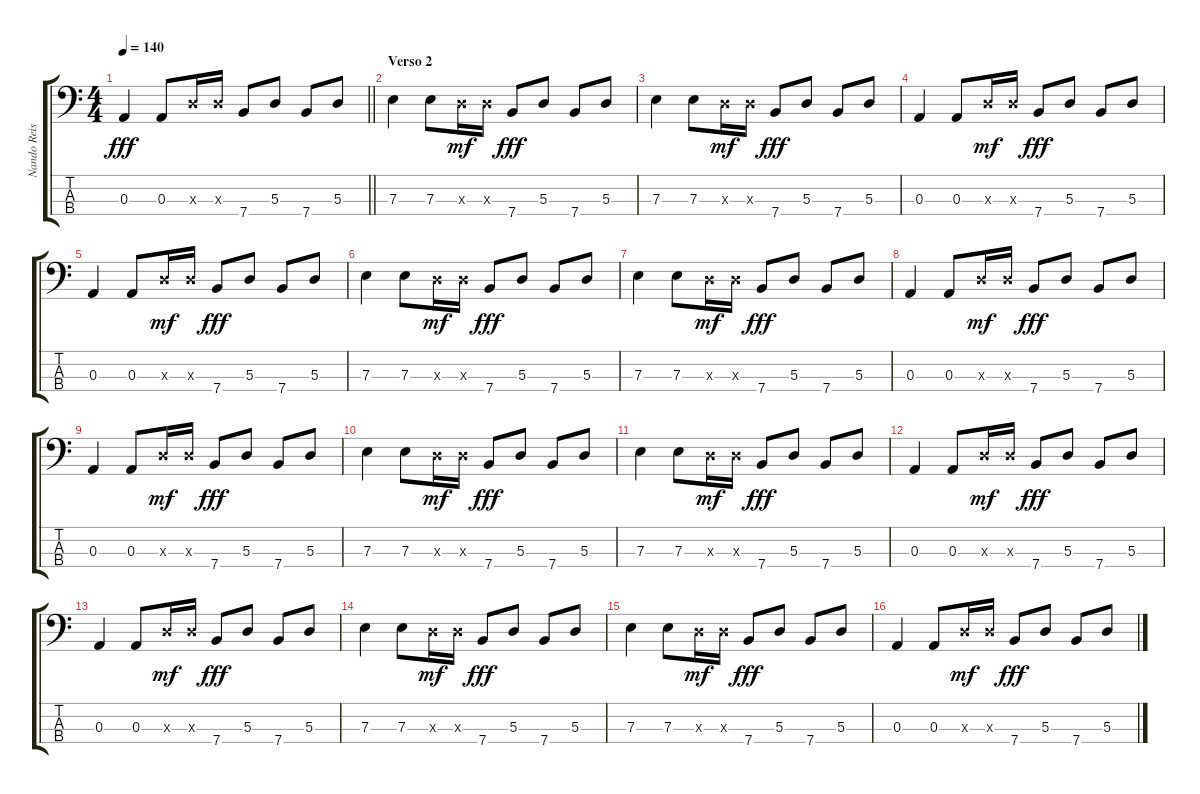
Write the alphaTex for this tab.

\track ("Nando Reis" "Nando Reis") {instrument electricbasspick}
\staff {score tabs}
\tuning (G2 D2 A1 E1) {hide}
\ts (4 4)
\tempo 140
\clef f4
\barLineRight lightlight
\ks c
0.3.4{dy fff} 0.3.8 5.3{x}.16 5.3{x}.16 7.4.8 5.3.8 7.4.8 5.3.8 |
\section ("" "Verso 2")
7.3.4 7.3.8 5.3{x}.16{dy mf} 5.3{x}.16 7.4.8{dy fff} 5.3.8 7.4.8 5.3.8 |
7.3.4 7.3.8 5.3{x}.16{dy mf} 5.3{x}.16 7.4.8{dy fff} 5.3.8 7.4.8 5.3.8 |
0.3.4 0.3.8 5.3{x}.16{dy mf} 5.3{x}.16 7.4.8{dy fff} 5.3.8 7.4.8 5.3.8 |
0.3.4 0.3.8 5.3{x}.16{dy mf} 5.3{x}.16 7.4.8{dy fff} 5.3.8 7.4.8 5.3.8 |
7.3.4 7.3.8 5.3{x}.16{dy mf} 5.3{x}.16 7.4.8{dy fff} 5.3.8 7.4.8 5.3.8 |
7.3.4 7.3.8 5.3{x}.16{dy mf} 5.3{x}.16 7.4.8{dy fff} 5.3.8 7.4.8 5.3.8 |
0.3.4 0.3.8 5.3{x}.16{dy mf} 5.3{x}.16 7.4.8{dy fff} 5.3.8 7.4.8 5.3.8 |
0.3.4 0.3.8 5.3{x}.16{dy mf} 5.3{x}.16 7.4.8{dy fff} 5.3.8 7.4.8 5.3.8 |
7.3.4 7.3.8 5.3{x}.16{dy mf} 5.3{x}.16 7.4.8{dy fff} 5.3.8 7.4.8 5.3.8 |
7.3.4 7.3.8 5.3{x}.16{dy mf} 5.3{x}.16 7.4.8{dy fff} 5.3.8 7.4.8 5.3.8 |
0.3.4 0.3.8 5.3{x}.16{dy mf} 5.3{x}.16 7.4.8{dy fff} 5.3.8 7.4.8 5.3.8 |
0.3.4 0.3.8 5.3{x}.16{dy mf} 5.3{x}.16 7.4.8{dy fff} 5.3.8 7.4.8 5.3.8 |
7.3.4 7.3.8 5.3{x}.16{dy mf} 5.3{x}.16 7.4.8{dy fff} 5.3.8 7.4.8 5.3.8 |
7.3.4 7.3.8 5.3{x}.16{dy mf} 5.3{x}.16 7.4.8{dy fff} 5.3.8 7.4.8 5.3.8 |
0.3.4 0.3.8 5.3{x}.16{dy mf} 5.3{x}.16 7.4.8{dy fff} 5.3.8 7.4.8 5.3.8
